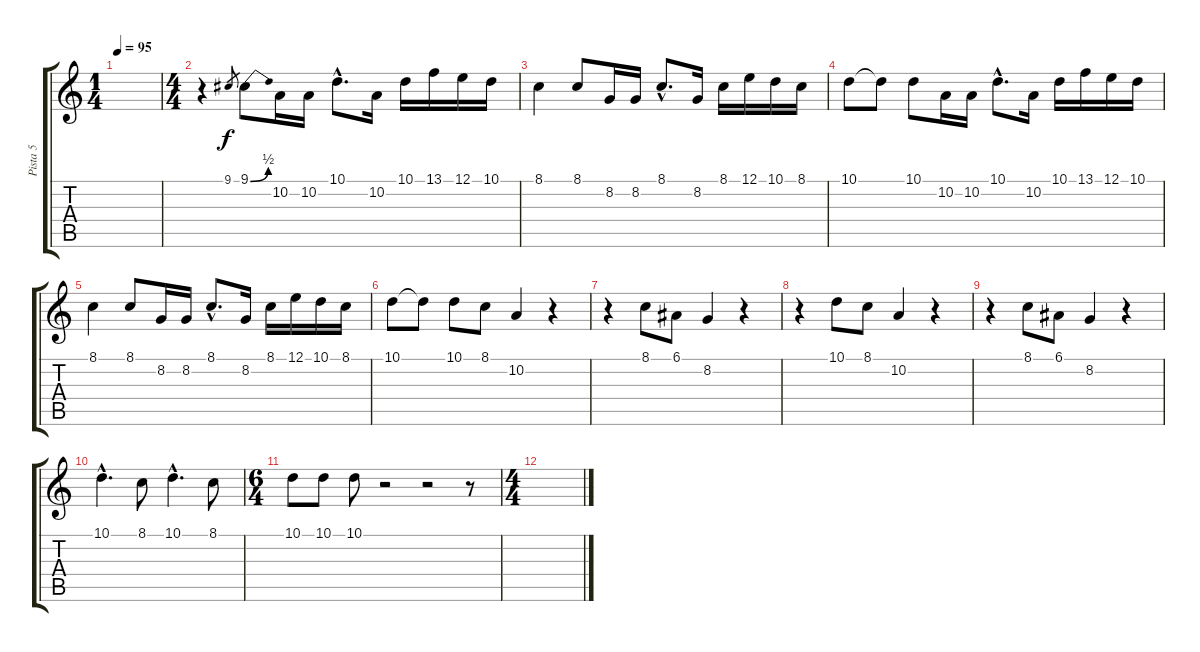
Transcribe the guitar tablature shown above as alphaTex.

\track ("Pista 5" "Pista 5") {instrument trumpet}
\staff {score tabs}
\tuning (E4 B3 G3 D3 A2 E2) {hide}
\ts (1 4)
\tempo 95
\clef g2
\ks c
|
\ts (4 4)
r.4 9.1.8{gr} 9.1{be (bend 0 0 60 2)}.8 10.2.16 10.2.16 10.1{hac}.8{d} 10.2.16 10.1.16 13.1.16 12.1.16 10.1.16 |
8.1.4 8.1.8 8.2.16 8.2.16 8.1{hac}.8{d} 8.2.16 8.1.16 12.1.16 10.1.16 8.1.16 |
10.1.8 10.1{t}.8 10.1.8 10.2.16 10.2.16 10.1{hac}.8{d} 10.2.16 10.1.16 13.1.16 12.1.16 10.1.16 |
8.1.4 8.1.8 8.2.16 8.2.16 8.1{hac}.8{d} 8.2.16 8.1.16 12.1.16 10.1.16 8.1.16 |
10.1.8 10.1{t}.8 10.1.8 8.1.8 10.2.4 r.4 |
r.4 8.1.8 6.1.8 8.2.4 r.4 |
r.4 10.1.8 8.1.8 10.2.4 r.4 |
r.4 8.1.8 6.1.8 8.2.4 r.4 |
10.1{hac}.4{d} 8.1.8 10.1{hac}.4{d} 8.1.8 |
\ts (6 4)
10.1.8 10.1.8 10.1.8 r.2 r.2 r.8 |
\ts (4 4)
